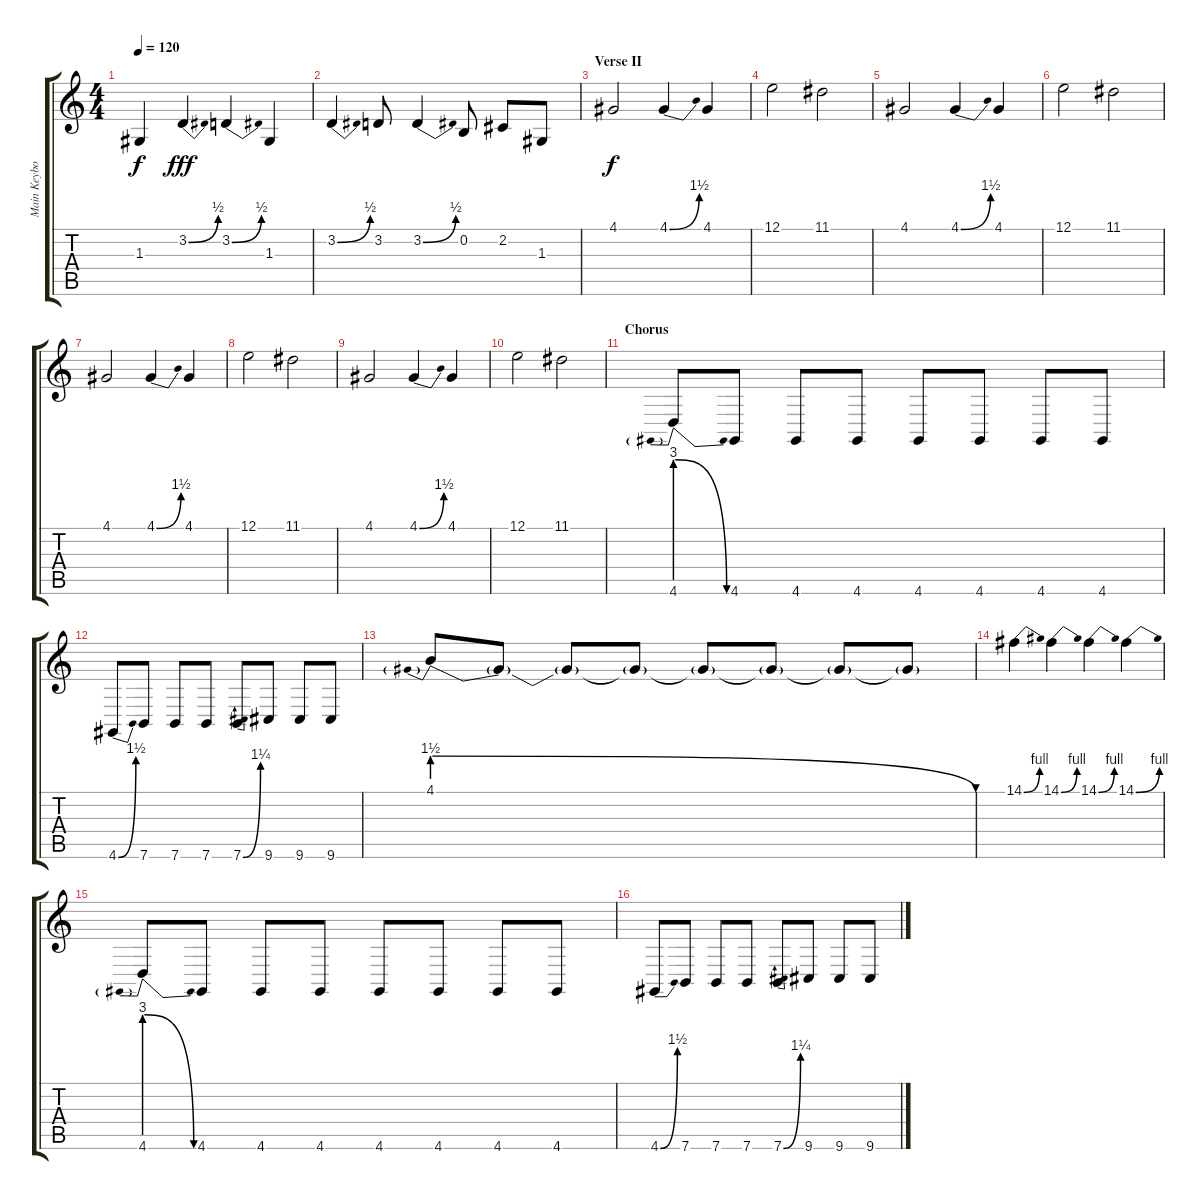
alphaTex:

\track ("Main Keyboard" "Main Keybo") {instrument lead1square}
\staff {score tabs}
\tuning (E4 B3 G3 D3 A2 E2) {hide}
\ts (4 4)
\tempo 120
\clef g2
\ks c
1.3{t}.4{dy f volume 16 instrument lead2sawtooth} 3.2{be (bend 0 0 60 2)}.4{dy fff} 3.2{be (bend 0 0 60 2)}.4 1.3.4 |
3.2{be (bend 0 0 60 2)}.4 3.2.8 3.2{be (bend 0 0 60 2)}.4 0.2.8 2.2.8 1.3.8 |
\section ("" "Verse II")
4.1.2{dy f instrument lead1square} 4.1{be (bend 0 0 60 6)}.4 4.1.4 |
12.1.2 11.1.2 |
4.1.2 4.1{be (bend 0 0 60 6)}.4 4.1.4 |
12.1.2 11.1.2 |
4.1.2 4.1{be (bend 0 0 60 6)}.4 4.1.4 |
12.1.2 11.1.2 |
4.1.2 4.1{be (bend 0 0 60 6)}.4 4.1.4 |
12.1.2 11.1.2 |
\section ("" "Chorus")
4.6{be (prebendrelease 0 12 60 0)}.8 4.6.8 4.6.8 4.6.8 4.6.8 4.6.8 4.6.8 4.6.8 |
4.6{be (bend 0 0 60 6)}.8 7.6.8 7.6.8 7.6.8 7.6{be (bend 0 0 60 5)}.8 9.6.8 9.6.8 9.6.8 |
4.1{be (prebendrelease 0 6 60 0)}.8 4.1{t}.8 4.1{t}.8 4.1{t}.8 4.1{t}.8 4.1{t}.8 4.1{t}.8 4.1{t}.8 |
14.1{be (bend 0 0 60 4)}.4 14.1{be (bend 0 0 60 4)}.4 14.1{be (bend 0 0 60 4)}.4 14.1{be (bend 0 0 60 4)}.4 |
4.6{be (prebendrelease 0 12 60 0)}.8 4.6.8 4.6.8 4.6.8 4.6.8 4.6.8 4.6.8 4.6.8 |
4.6{be (bend 0 0 60 6)}.8 7.6.8 7.6.8 7.6.8 7.6{be (bend 0 0 60 5)}.8 9.6.8 9.6.8 9.6.8
